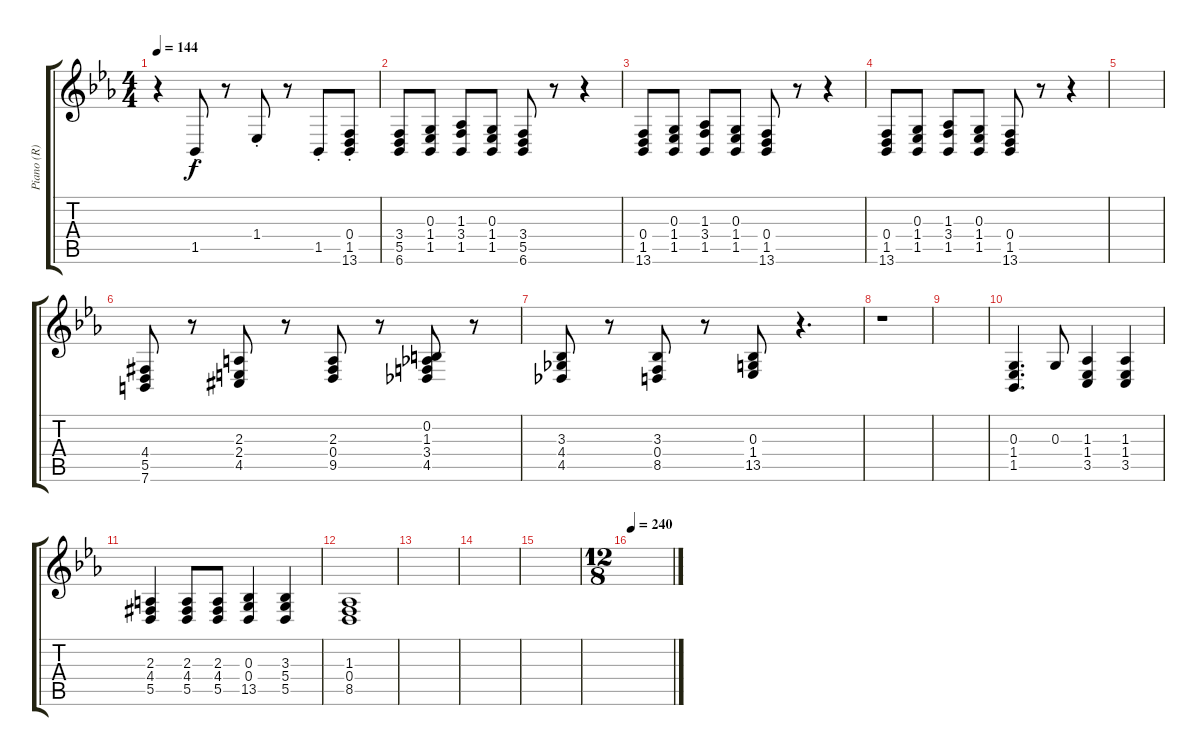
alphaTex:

\track ("Piano (R)" "Piano (R)") {instrument acousticgrandpiano}
\staff {score tabs}
\tuning (E4 B3 G3 D3 A2 E2) {hide}
\ts (4 4)
\tempo 144
\clef g2
\ks eb
r.4{dy f} 1.5{st}.8 r.8 1.4{st}.8 r.8 1.5{st}.8 (0.4 1.5{st} 13.6).8 |
(3.4 5.5 6.6).8 (0.3 1.4 1.5).8 (1.3 3.4 1.5).8 (0.3 1.4 1.5).8 (3.4 5.5 6.6).8 r.8 r.4 |
(0.4 1.5 13.6).8 (0.3 1.4 1.5).8 (1.3 3.4 1.5).8 (0.3 1.4 1.5).8 (0.4 1.5 13.6).8 r.8 r.4 |
(0.4 1.5 13.6).8 (0.3 1.4 1.5).8 (1.3 3.4 1.5).8 (0.3 1.4 1.5).8 (0.4 1.5 13.6).8 r.8 r.4 |
|
(4.4{acc #} 5.5 7.6).8 r.8 (2.3 2.4 4.5{acc #}).8 r.8 (2.3 0.4 9.5{acc #}).8 r.8 (0.2 1.3 3.4 4.5).8 r.8 |
(3.3 4.4 4.5).8 r.8 (3.3 0.4 8.5).8 r.8 (0.3 1.4 13.5).8 r.4{d} |
r.1 |
|
(0.3 1.4 1.5).4{d} 0.3.8 (1.3 1.4 3.5).4 (1.3 1.4 3.5).4 |
(2.3 4.4{acc #} 5.5).4 (2.3 4.4{acc #} 5.5).8 (2.3 4.4{acc #} 5.5).8 (0.3 0.4 13.5).4 (3.3 5.4 5.5).4 |
(1.3 0.4 8.5).1 |
|
|
|
\ts (12 8)
\tempo 240
